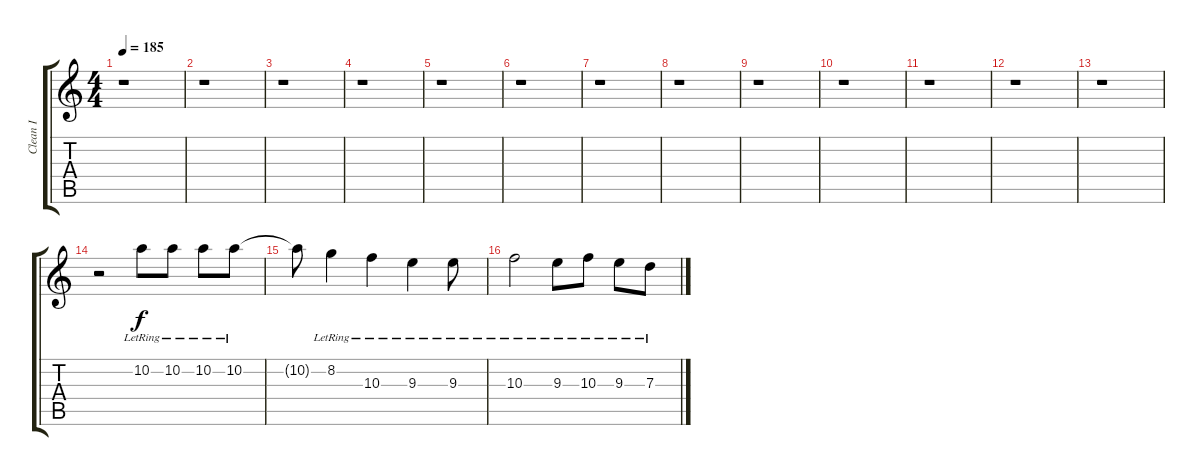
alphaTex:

\track ("Clean I" "Clean I") {instrument electricguitarclean}
\staff {score tabs}
\tuning (E4 B3 G3 D3 A2 D2) {hide}
\ts (4 4)
\tempo 185
\clef g2
\ks c
r.1{dy f} |
r.1 |
r.1 |
r.1 |
r.1 |
r.1 |
r.1 |
r.1 |
r.1 |
r.1 |
r.1 |
r.1 |
r.1 |
r.2 10.2{lr}.8 10.2{lr}.8 10.2{lr}.8 10.2{lr}.8 |
10.2{t}.8 8.2{lr}.4 10.3{lr}.4 9.3{lr}.4 9.3{lr}.8 |
10.3{lr}.2 9.3{lr}.8 10.3{lr}.8 9.3{lr}.8 7.3{lr}.8
